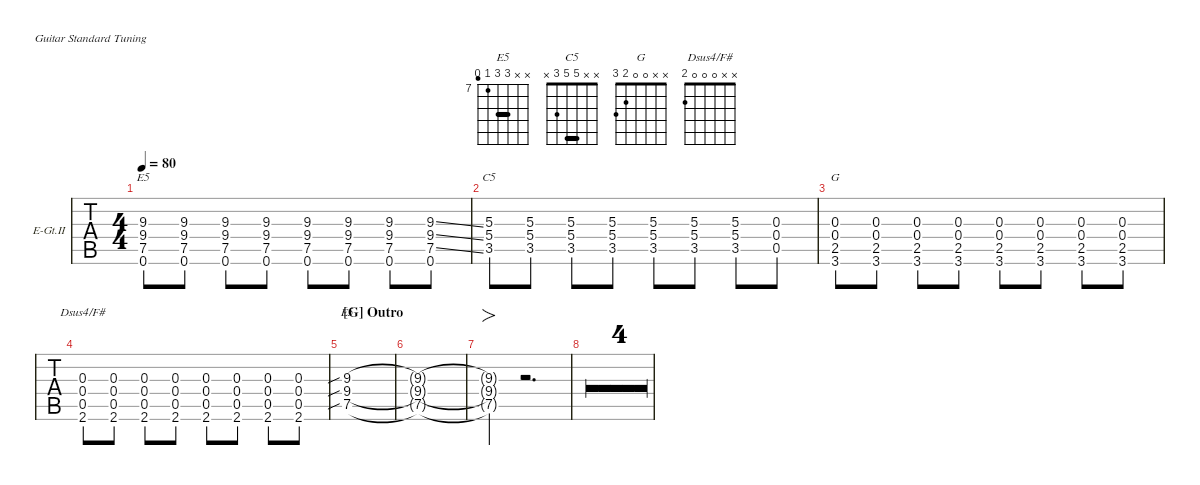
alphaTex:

\hideDynamics
\bracketExtendMode nobrackets
\firstSystemTrackNameOrientation horizontal
\otherSystemsTrackNameOrientation horizontal
\track ("E.Guitar II (Left)" "E-Gt.II") {multiBarRest instrument distortionguitar}
\staff {tabs}
\tuning (E4 B3 G3 D3 A2 E2)
\chord ("E5" x x 9 9 7 6) {firstfret 7 barre 9}
\chord ("C5" x x 5 5 3 x) {barre 5}
\chord ("G" x x 0 0 2 3)
\chord ("Dsus4/F#" x x 0 0 0 2)
\ts (4 4)
\tempo 80
\clef g2
\ks g
(0.6 7.5 9.4 9.3).8{ch "E5" dy mp} (0.6 7.5 9.4 9.3).8 (0.6 7.5 9.4 9.3).8 (0.6 7.5 9.4 9.3).8 (0.6 7.5 9.4 9.3).8 (0.6 7.5 9.4 9.3).8 (0.6 7.5 9.4 9.3).8 (0.6 7.5{ss} 9.4{ss} 9.3{ss}).8 |
(3.5 5.4 5.3).8{ch "C5"} (3.5 5.4 5.3).8 (3.5 5.4 5.3).8 (3.5 5.4 5.3).8 (3.5 5.4 5.3).8 (3.5 5.4 5.3).8 (3.5 5.4 5.3).8 (0.5 0.4 0.3).8 |
(3.6 2.5 0.4 0.3).8{ch "G"} (3.6 2.5 0.4 0.3).8 (3.6 2.5 0.4 0.3).8 (3.6 2.5 0.4 0.3).8 (3.6 2.5 0.4 0.3).8 (3.6 2.5 0.4 0.3).8 (3.6 2.5 0.4 0.3).8 (3.6 2.5 0.4 0.3).8 |
(2.6 0.5 0.4 0.3).8{ch "Dsus4/F#"} (2.6 0.5 0.4 0.3).8 (2.6 0.5 0.4 0.3).8 (2.6 0.5 0.4 0.3).8 (2.6 0.5 0.4 0.3).8 (2.6 0.5 0.4 0.3).8 (2.6 0.5 0.4 0.3).8 (2.6 0.5 0.4 0.3).8 |
\section ("G" "Outro")
(7.5{sib} 9.4{sib} 9.3{sib}).1{ch "E5" dy mf} |
(9.3{t} 9.4{t} 7.5{t}).1 |
(7.5{t} 9.4{t} 9.3{t}).4{fo} r.2{d} |
r.1 |
r.1 |
r.1 |
r.1
